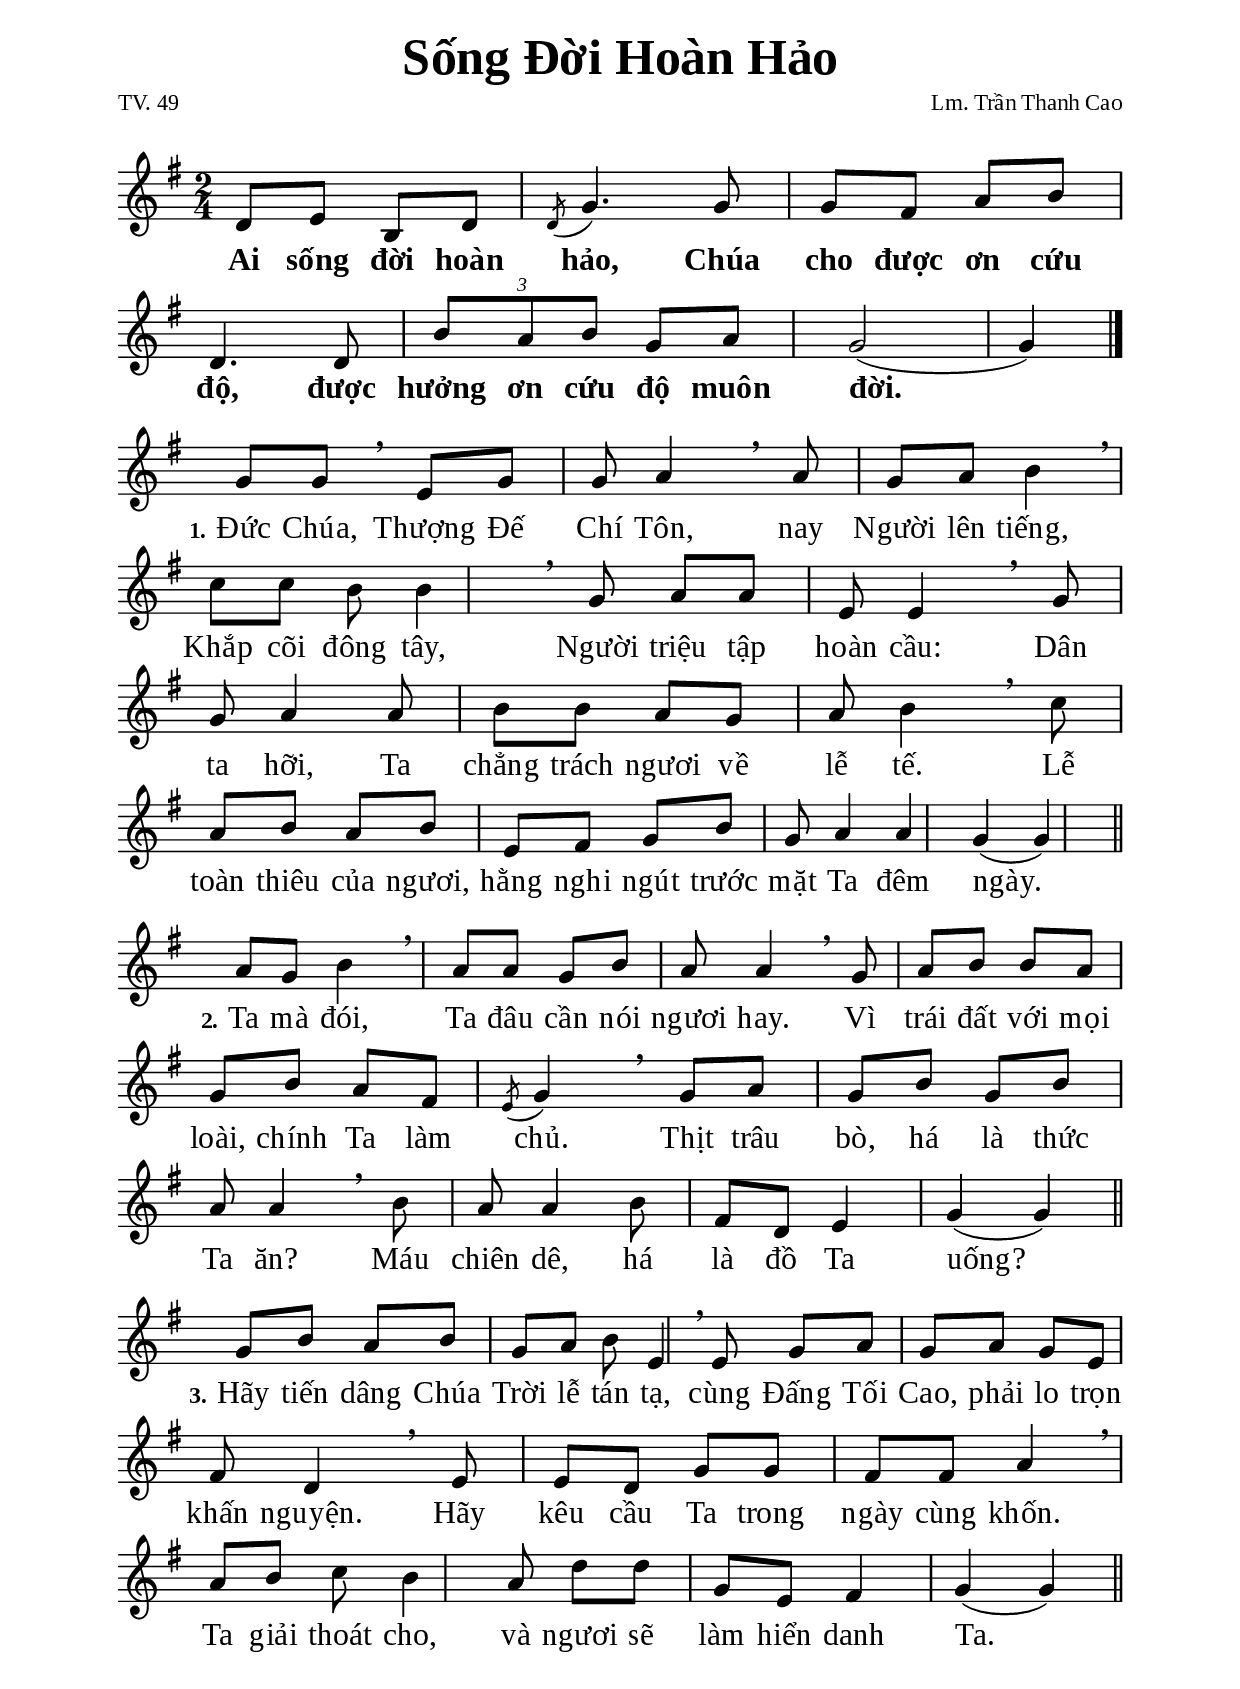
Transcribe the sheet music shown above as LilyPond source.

% Cài đặt chung
\version "2.20.0"
\include "english.ly"

\header {
  title = \markup { \fontsize #3 "Sống Đời Hoàn Hảo" }
  poet = "TV. 49"
  composer = "Lm. Trần Thanh Cao"
  arranger = " "
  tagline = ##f
}

\paper {
  #(set-paper-size "a4")
  top-margin = 10\mm
  bottom-margin = 10\mm
  left-margin = 20\mm
  right-margin = 20\mm
  indent = #0
  #(define fonts
    (make-pango-font-tree
      "Liberation Serif"
      "Liberation Serif"
      "Liberation Serif"
      (/ 20 20)))
  page-count = #1
}

% Nhạc điệp khúc
nhacDiepKhuc= \relative c' {
  d8 e b d |
  \acciaccatura d8 g4. g8 |
  g fs a b |
  d,4. d8 |
  \tuplet 3/2 { b'8 a b } g a |
  g2 ( |
  g4) \bar "|."
}

% Nhạc phiên khúc
nhacPhienKhucMot = \relative c'' {
  g8 g \breathe
  e g g a4 \breathe
  a8 g a b4 \breathe
  c8 c b b4 \breathe
  g8 a a e e4 \breathe
  g8 g a4 a8 b b a g a b4 \breathe
  c8 a b a b e, fs g b g a4 a g (g) \bar "||"
}

nhacPhienKhucHai = \relative c'' {
  a8 g b4 \breathe
  a8 a g b a a4 \breathe
  g8 a b b a g b a fs \acciaccatura e8 g4 \breathe
  g8 a g b g b a a4 \breathe
  b8 a a4 b8 fs d e4 g (g) \bar "||"
}

nhacPhienKhucBa = \relative c'' {
  g8 b a b g a b e,4 \breathe
  e8 g a g a g e fs d4 \breathe
  e8 e d g g fs fs a4 \breathe
  a8 b c b4 a8 d d g, e fs4 g (g) \bar "||"
}

% Lời điệp khúc
loiDiepKhuc = \lyricmode {
  Ai sống đời hoàn hảo,
  Chúa cho được ơn cứu độ,
  được hưởng ơn cứu độ muôn đời.
}

% Lời phiên khúc
loiPhienKhucMot = \lyricmode {
  \set stanza = #"1."
  Đức Chúa, Thượng Đế Chí Tôn,
  nay Người lên tiếng,
  Khắp cõi đông tây,
  Người triệu tập hoàn cầu:
  Dân ta hỡi, Ta chẳng trách ngươi về lễ tế.
  Lễ toàn thiêu của ngươi,
  hằng nghi ngút trước mặt Ta đêm ngày.
}

loiPhienKhucHai = \lyricmode {
  \set stanza = #"2."
  Ta mà đói, Ta đâu cần nói ngươi hay.
  Vì trái đất với mọi loài,
  chính Ta làm chủ.
  Thịt trâu bò, há là thức Ta ăn?
  Máu chiên dê, há là đồ Ta uống?
}

loiPhienKhucBa = \lyricmode {
  \set stanza = #"3."
  Hãy tiến dâng Chúa Trời lễ tán tạ,
  cùng Đấng Tối Cao, phải lo trọn khấn nguyện.
  Hãy kêu cầu Ta trong ngày cùng khốn.
  Ta giải thoát cho, và ngươi sẽ làm hiển danh Ta.
}


% Dàn trang
\score {
  \new ChoirStaff <<
    \new Staff = diepKhuc \with {
        \consists "Merge_rests_engraver"
        \magnifyStaff #(magstep +1)
      }
      <<
      \new Voice = beSop {
        \key g \major \time 2/4 \stemNeutral \nhacDiepKhuc
      }
    >>
    \new Lyrics \lyricsto beSop \loiDiepKhuc
  >>
  \layout {
    \override Lyrics.LyricText.font-series = #'bold
    \override Lyrics.LyricText.font-size = #+3
    \override Lyrics.LyricSpace.minimum-distance = #2.0
    \override Score.BarNumber.break-visibility = ##(#f #f #f)
    \override Score.SpacingSpanner.uniform-stretching = ##t
  }
}

\score {
  \new ChoirStaff <<
    \new Staff = phienKhuc \with {
        \magnifyStaff #(magstep +1)
      }
      <<
      \new Voice = beSop {
        \key g \major \time 2/4 \nhacPhienKhucMot
      }
    >>
    \new Lyrics \lyricsto beSop \loiPhienKhucMot
  >>
  \layout {
    \override Staff.TimeSignature.transparent = ##t
    \override Lyrics.LyricText.font-size = #+3
    \override Lyrics.LyricSpace.minimum-distance = #1.0
    \override Score.BarNumber.break-visibility = ##(#f #f #f)
    \override Score.SpacingSpanner.uniform-stretching = ##t
  } 
}

\score {
  \new ChoirStaff <<
    \new Staff = phienKhuc \with {
        \magnifyStaff #(magstep +1)
      }
      <<
      \new Voice = beSop {
        \key g \major \time 2/4 \nhacPhienKhucHai
      }
    >>
    \new Lyrics \lyricsto beSop \loiPhienKhucHai
  >>
  \layout {
    \override Staff.TimeSignature.transparent = ##t
    \override Lyrics.LyricText.font-size = #+3
    \override Lyrics.LyricSpace.minimum-distance = #1.0
    \override Score.BarNumber.break-visibility = ##(#f #f #f)
    \override Score.SpacingSpanner.uniform-stretching = ##t
  } 
}

\score {
  \new ChoirStaff <<
    \new Staff = phienKhuc \with {
        \magnifyStaff #(magstep +1)
      }
      <<
      \new Voice = beSop {
        \key g \major \time 2/4 \nhacPhienKhucBa
      }
    >>
    \new Lyrics \lyricsto beSop \loiPhienKhucBa
  >>
  \layout {
    \override Staff.TimeSignature.transparent = ##t
    \override Lyrics.LyricText.font-size = #+3
    \override Lyrics.LyricSpace.minimum-distance = #1.0
    \override Score.BarNumber.break-visibility = ##(#f #f #f)
    \override Score.SpacingSpanner.uniform-stretching = ##t
  } 
}
